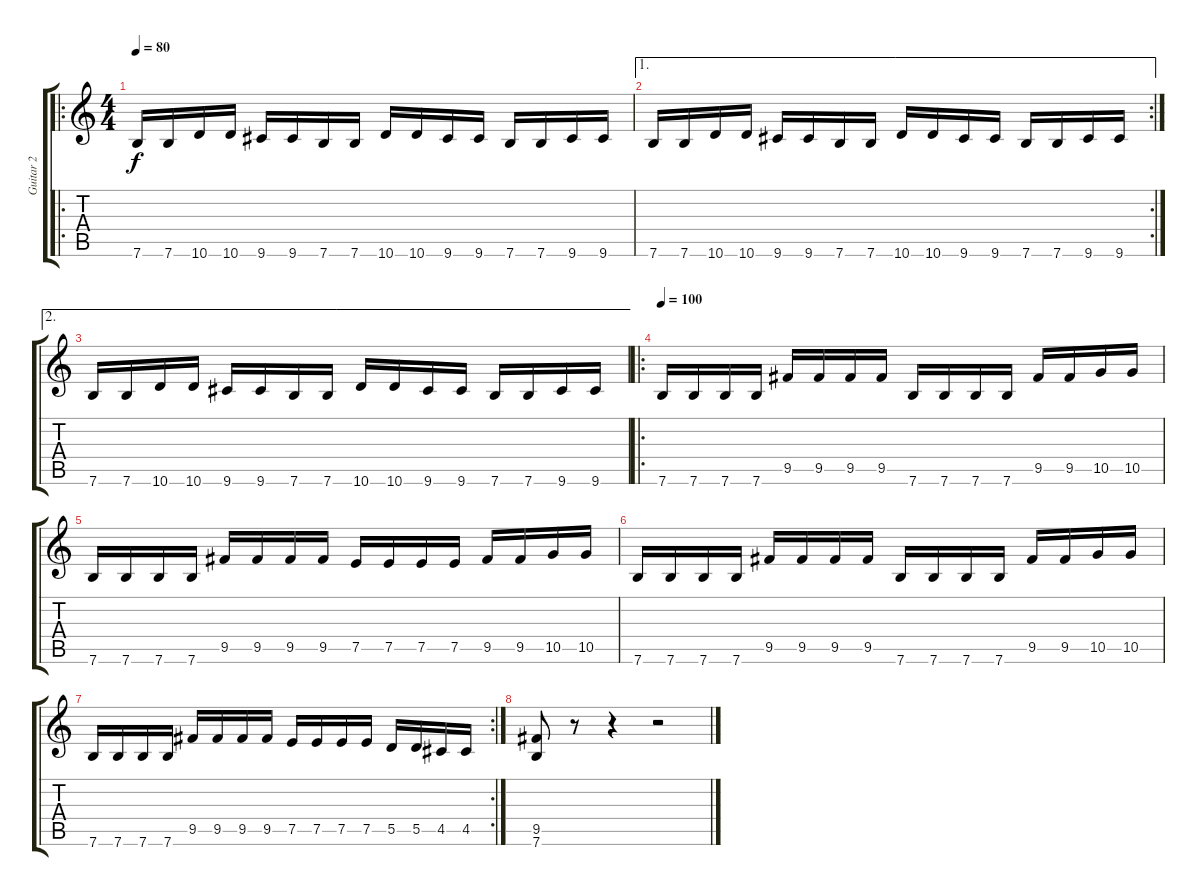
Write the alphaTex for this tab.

\track ("Guitar 2" "Guitar 2") {instrument distortionguitar}
\staff {score tabs}
\tuning (E4 B3 G3 D3 A2 E2) {hide}
\ro
\ts (4 4)
\tempo 90
\tempo 100
\tempo 80
\clef g2
\ks c
7.6.16{dy f} 7.6.16 10.6.16 10.6.16 9.6.16 9.6.16 7.6.16 7.6.16 10.6.16 10.6.16 9.6.16 9.6.16 7.6.16 7.6.16 9.6.16 9.6.16 |
\ae 1
\rc 2
7.6.16 7.6.16 10.6.16 10.6.16 9.6.16 9.6.16 7.6.16 7.6.16 10.6.16 10.6.16 9.6.16 9.6.16 7.6.16 7.6.16 9.6.16 9.6.16 |
\ae 2
7.6.16 7.6.16 10.6.16 10.6.16 9.6.16 9.6.16 7.6.16 7.6.16 10.6.16 10.6.16 9.6.16 9.6.16 7.6.16 7.6.16 9.6.16 9.6.16 |
\ro
\tempo 100
7.6.16 7.6.16 7.6.16 7.6.16 9.5.16 9.5.16 9.5.16 9.5.16 7.6.16 7.6.16 7.6.16 7.6.16 9.5.16 9.5.16 10.5.16 10.5.16 |
7.6.16 7.6.16 7.6.16 7.6.16 9.5.16 9.5.16 9.5.16 9.5.16 7.5.16 7.5.16 7.5.16 7.5.16 9.5.16 9.5.16 10.5.16 10.5.16 |
7.6.16 7.6.16 7.6.16 7.6.16 9.5.16 9.5.16 9.5.16 9.5.16 7.6.16 7.6.16 7.6.16 7.6.16 9.5.16 9.5.16 10.5.16 10.5.16 |
\rc 2
7.6.16 7.6.16 7.6.16 7.6.16 9.5.16 9.5.16 9.5.16 9.5.16 7.5.16 7.5.16 7.5.16 7.5.16 5.5.16 5.5.16 4.5.16 4.5.16 |
(9.5 7.6).8 r.8 r.4 r.2
